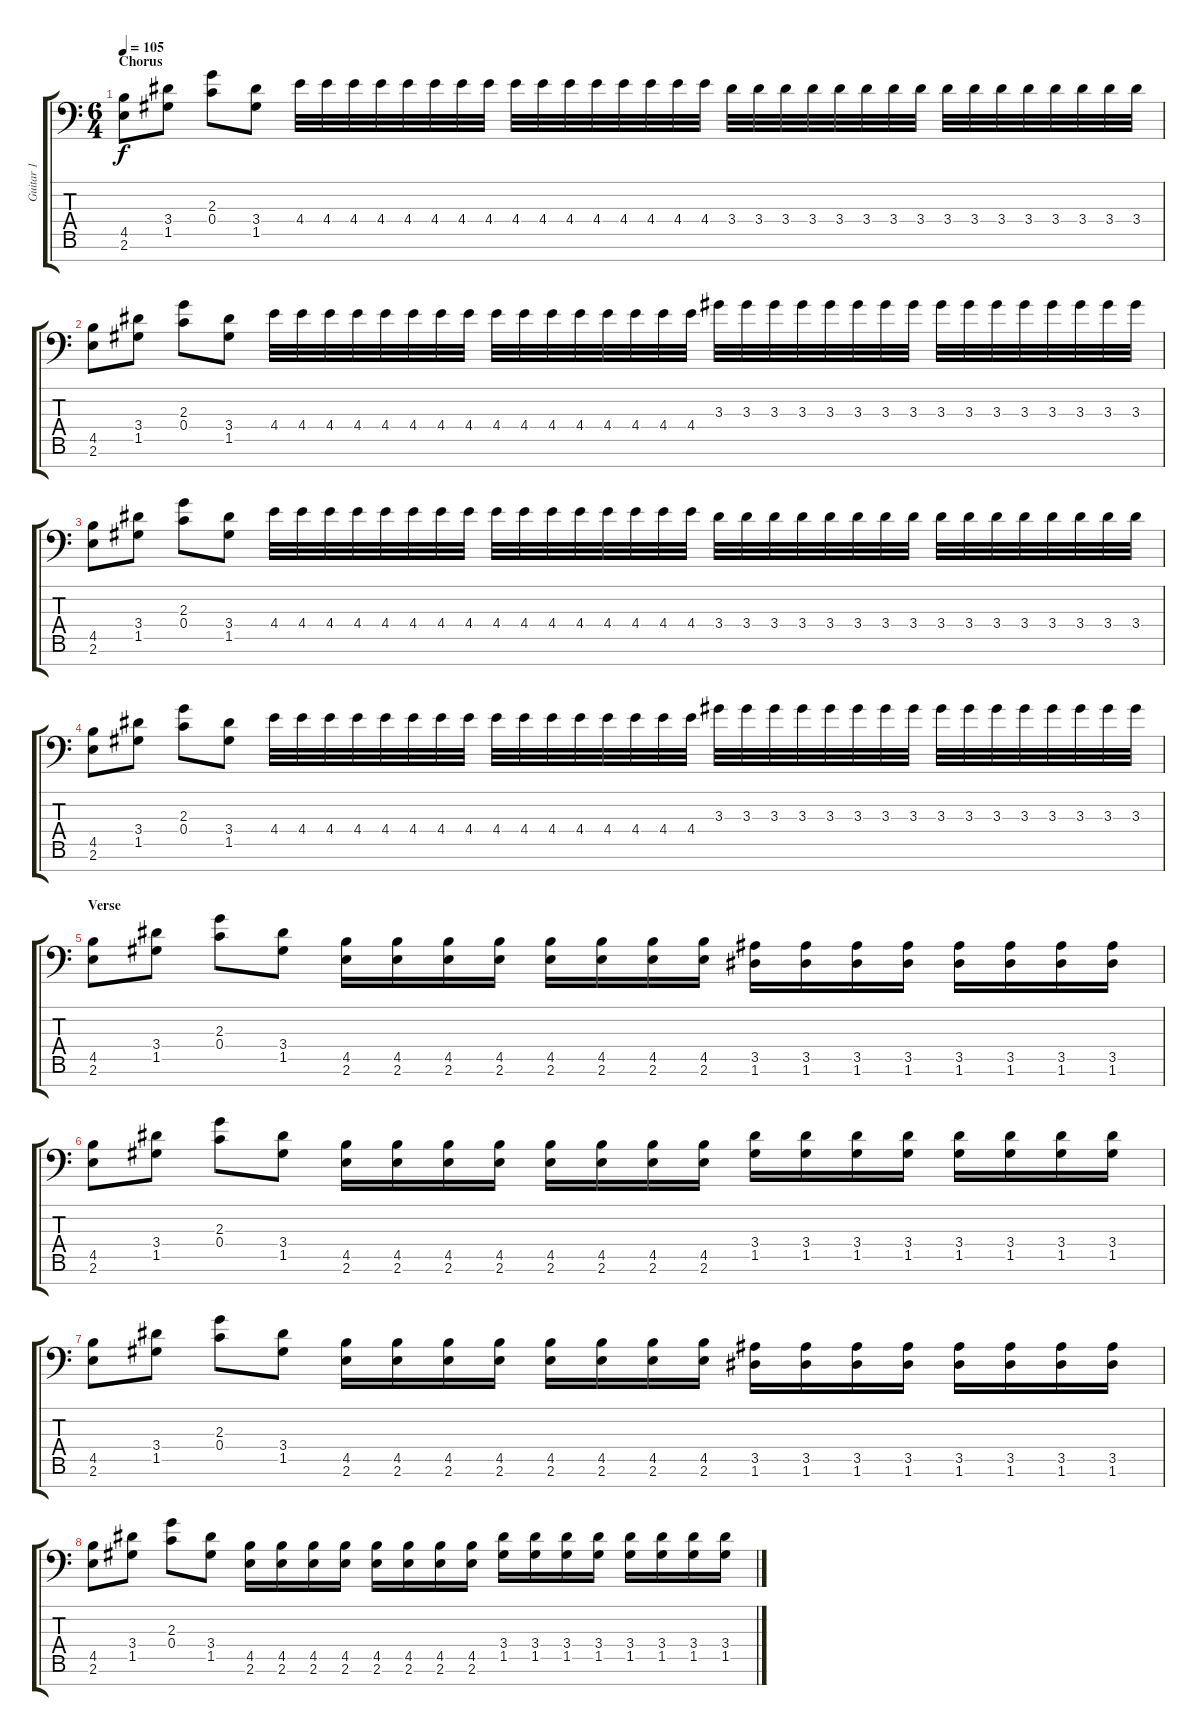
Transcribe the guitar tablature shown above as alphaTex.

\track ("Guitar 1" "Guitar 1") {instrument distortionguitar}
\staff {score tabs}
\tuning (D4 A3 F3 C3 G2 D2 A1) {hide}
\ts (6 4)
\section ("" "Chorus")
\tempo 105
\clef f4
\ks c
(4.5 2.6).8{dy f} (3.4 1.5).8 (2.3 0.4).8 (3.4 1.5).8 4.4.32 4.4.32 4.4.32 4.4.32 4.4.32 4.4.32 4.4.32 4.4.32 4.4.32 4.4.32 4.4.32 4.4.32 4.4.32 4.4.32 4.4.32 4.4.32 3.4.32 3.4.32 3.4.32 3.4.32 3.4.32 3.4.32 3.4.32 3.4.32 3.4.32 3.4.32 3.4.32 3.4.32 3.4.32 3.4.32 3.4.32 3.4.32 |
(4.5 2.6).8 (3.4 1.5).8 (2.3 0.4).8 (3.4 1.5).8 4.4.32 4.4.32 4.4.32 4.4.32 4.4.32 4.4.32 4.4.32 4.4.32 4.4.32 4.4.32 4.4.32 4.4.32 4.4.32 4.4.32 4.4.32 4.4.32 3.3.32 3.3.32 3.3.32 3.3.32 3.3.32 3.3.32 3.3.32 3.3.32 3.3.32 3.3.32 3.3.32 3.3.32 3.3.32 3.3.32 3.3.32 3.3.32 |
(4.5 2.6).8 (3.4 1.5).8 (2.3 0.4).8 (3.4 1.5).8 4.4.32 4.4.32 4.4.32 4.4.32 4.4.32 4.4.32 4.4.32 4.4.32 4.4.32 4.4.32 4.4.32 4.4.32 4.4.32 4.4.32 4.4.32 4.4.32 3.4.32 3.4.32 3.4.32 3.4.32 3.4.32 3.4.32 3.4.32 3.4.32 3.4.32 3.4.32 3.4.32 3.4.32 3.4.32 3.4.32 3.4.32 3.4.32 |
(4.5 2.6).8 (3.4 1.5).8 (2.3 0.4).8 (3.4 1.5).8 4.4.32 4.4.32 4.4.32 4.4.32 4.4.32 4.4.32 4.4.32 4.4.32 4.4.32 4.4.32 4.4.32 4.4.32 4.4.32 4.4.32 4.4.32 4.4.32 3.3.32 3.3.32 3.3.32 3.3.32 3.3.32 3.3.32 3.3.32 3.3.32 3.3.32 3.3.32 3.3.32 3.3.32 3.3.32 3.3.32 3.3.32 3.3.32 |
\section ("" "Verse")
(4.5 2.6).8 (3.4 1.5).8 (2.3 0.4).8 (3.4 1.5).8 (4.5 2.6).16 (4.5 2.6).16 (4.5 2.6).16 (4.5 2.6).16 (4.5 2.6).16 (4.5 2.6).16 (4.5 2.6).16 (4.5 2.6).16 (3.5 1.6).16 (3.5 1.6).16 (3.5 1.6).16 (3.5 1.6).16 (3.5 1.6).16 (3.5 1.6).16 (3.5 1.6).16 (3.5 1.6).16 |
(4.5 2.6).8 (3.4 1.5).8 (2.3 0.4).8 (3.4 1.5).8 (4.5 2.6).16 (4.5 2.6).16 (4.5 2.6).16 (4.5 2.6).16 (4.5 2.6).16 (4.5 2.6).16 (4.5 2.6).16 (4.5 2.6).16 (3.4 1.5).16 (3.4 1.5).16 (3.4 1.5).16 (3.4 1.5).16 (3.4 1.5).16 (3.4 1.5).16 (3.4 1.5).16 (3.4 1.5).16 |
(4.5 2.6).8 (3.4 1.5).8 (2.3 0.4).8 (3.4 1.5).8 (4.5 2.6).16 (4.5 2.6).16 (4.5 2.6).16 (4.5 2.6).16 (4.5 2.6).16 (4.5 2.6).16 (4.5 2.6).16 (4.5 2.6).16 (3.5 1.6).16 (3.5 1.6).16 (3.5 1.6).16 (3.5 1.6).16 (3.5 1.6).16 (3.5 1.6).16 (3.5 1.6).16 (3.5 1.6).16 |
(4.5 2.6).8 (3.4 1.5).8 (2.3 0.4).8 (3.4 1.5).8 (4.5 2.6).16 (4.5 2.6).16 (4.5 2.6).16 (4.5 2.6).16 (4.5 2.6).16 (4.5 2.6).16 (4.5 2.6).16 (4.5 2.6).16 (3.4 1.5).16 (3.4 1.5).16 (3.4 1.5).16 (3.4 1.5).16 (3.4 1.5).16 (3.4 1.5).16 (3.4 1.5).16 (3.4 1.5).16
